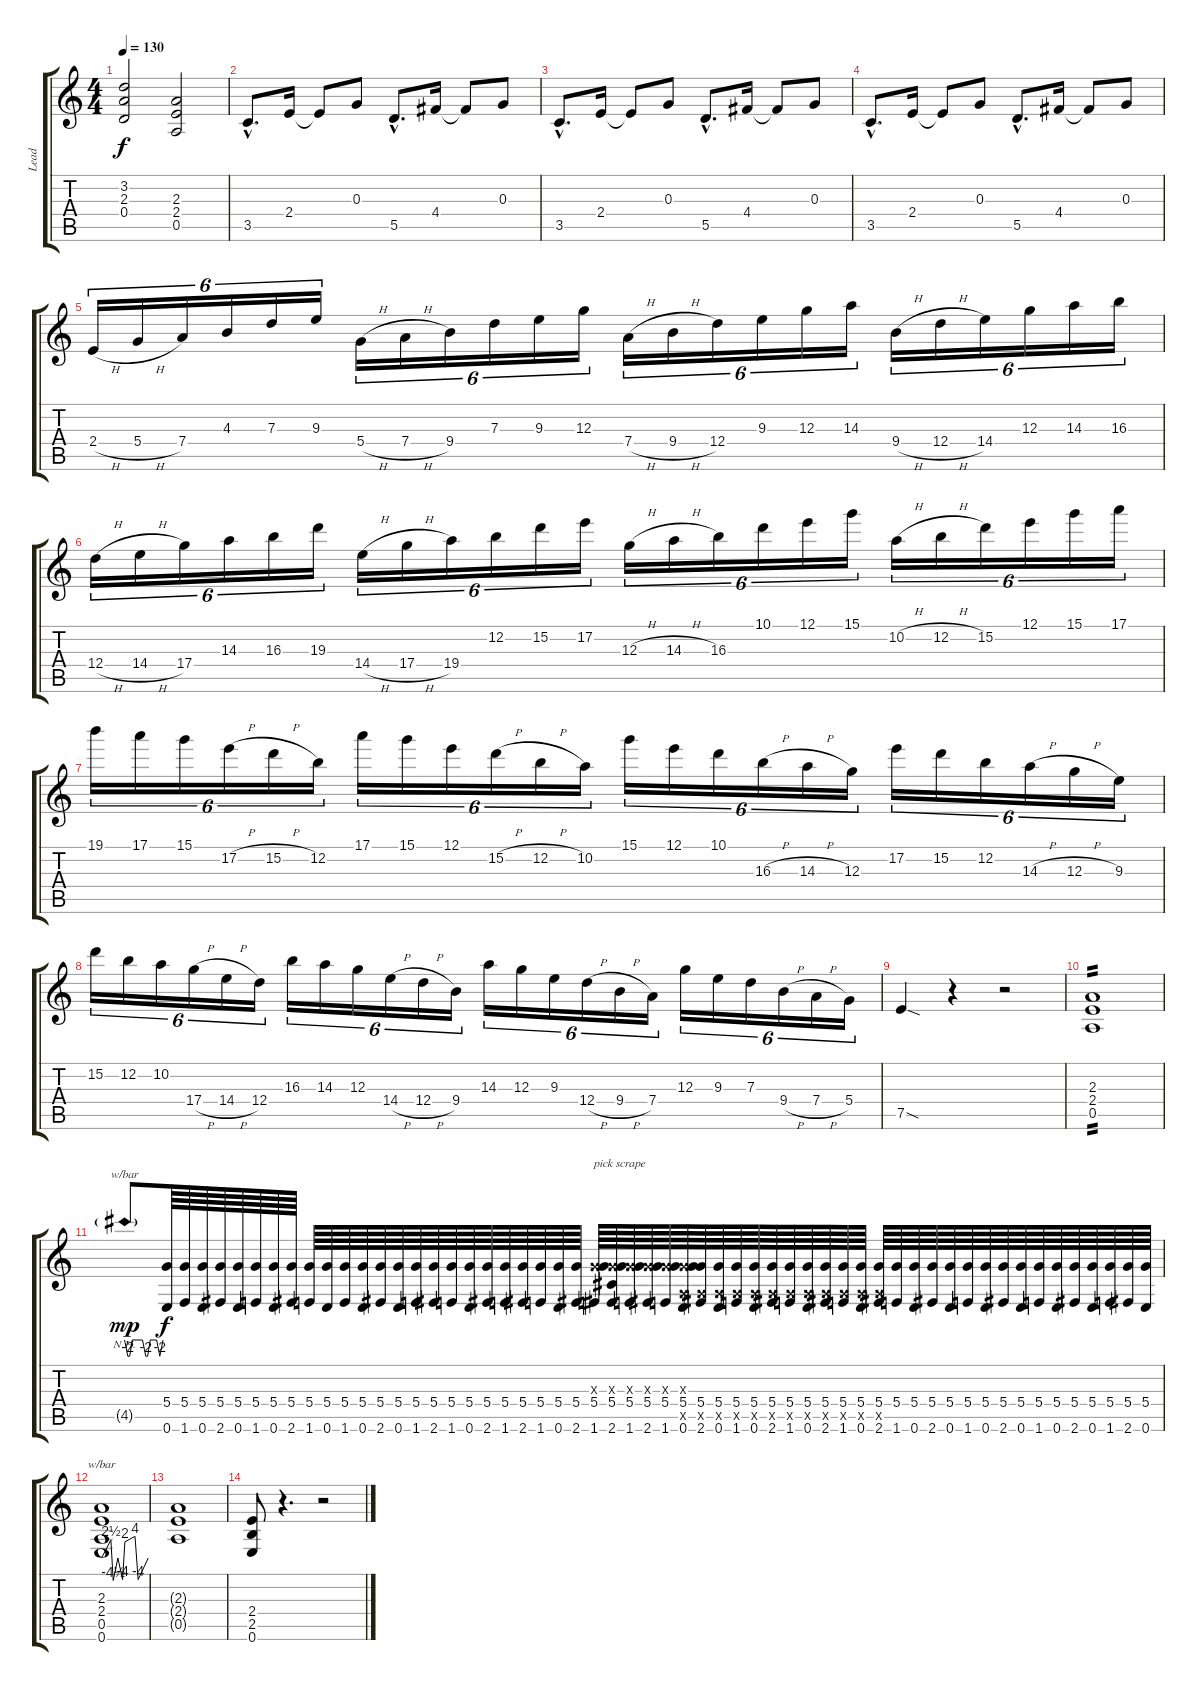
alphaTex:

\track ("Lead " "Lead ") {instrument distortionguitar}
\staff {score tabs}
\tuning (E4 B3 G3 D3 A2 E2) {hide}
\ts (4 4)
\tempo 130
\clef g2
\ks c
(3.2 2.3 0.4).2{dy f} (2.3 2.4 0.5).2 |
3.5{hac}.8{d} 2.4.16 2.4{t}.8 0.3.8 5.5{hac}.8{d} 4.4.16 4.4{t}.8 0.3.8 |
3.5{hac}.8{d} 2.4.16 2.4{t}.8 0.3.8 5.5{hac}.8{d} 4.4.16 4.4{t}.8 0.3.8 |
3.5{hac}.8{d} 2.4.16 2.4{t}.8 0.3.8 5.5{hac}.8{d} 4.4.16 4.4{t}.8 0.3.8 |
2.4{h}.16{tu (6 4)} 5.4{h}.16{tu (6 4)} 7.4.16{tu (6 4)} 4.3.16{tu (6 4)} 7.3.16{tu (6 4)} 9.3.16{tu (6 4)} 5.4{h}.16{tu (6 4)} 7.4{h}.16{tu (6 4)} 9.4.16{tu (6 4)} 7.3.16{tu (6 4)} 9.3.16{tu (6 4)} 12.3.16{tu (6 4)} 7.4{h}.16{tu (6 4)} 9.4{h}.16{tu (6 4)} 12.4.16{tu (6 4)} 9.3.16{tu (6 4)} 12.3.16{tu (6 4)} 14.3.16{tu (6 4)} 9.4{h}.16{tu (6 4)} 12.4{h}.16{tu (6 4)} 14.4.16{tu (6 4)} 12.3.16{tu (6 4)} 14.3.16{tu (6 4)} 16.3.16{tu (6 4)} |
12.4{h}.16{tu (6 4)} 14.4{h}.16{tu (6 4)} 17.4.16{tu (6 4)} 14.3.16{tu (6 4)} 16.3.16{tu (6 4)} 19.3.16{tu (6 4)} 14.4{h}.16{tu (6 4)} 17.4{h}.16{tu (6 4)} 19.4.16{tu (6 4)} 12.2.16{tu (6 4)} 15.2.16{tu (6 4)} 17.2.16{tu (6 4)} 12.3{h}.16{tu (6 4)} 14.3{h}.16{tu (6 4)} 16.3.16{tu (6 4)} 10.1.16{tu (6 4)} 12.1.16{tu (6 4)} 15.1.16{tu (6 4)} 10.2{h}.16{tu (6 4)} 12.2{h}.16{tu (6 4)} 15.2.16{tu (6 4)} 12.1.16{tu (6 4)} 15.1.16{tu (6 4)} 17.1.16{tu (6 4)} |
19.1.16{tu (6 4)} 17.1.16{tu (6 4)} 15.1.16{tu (6 4)} 17.2{h}.16{tu (6 4)} 15.2{h}.16{tu (6 4)} 12.2.16{tu (6 4)} 17.1.16{tu (6 4)} 15.1.16{tu (6 4)} 12.1.16{tu (6 4)} 15.2{h}.16{tu (6 4)} 12.2{h}.16{tu (6 4)} 10.2.16{tu (6 4)} 15.1.16{tu (6 4)} 12.1.16{tu (6 4)} 10.1.16{tu (6 4)} 16.3{h}.16{tu (6 4)} 14.3{h}.16{tu (6 4)} 12.3.16{tu (6 4)} 17.2.16{tu (6 4)} 15.2.16{tu (6 4)} 12.2.16{tu (6 4)} 14.3{h}.16{tu (6 4)} 12.3{h}.16{tu (6 4)} 9.3.16{tu (6 4)} |
15.2.16{tu (6 4)} 12.2.16{tu (6 4)} 10.2.16{tu (6 4)} 17.4{h}.16{tu (6 4)} 14.4{h}.16{tu (6 4)} 12.4.16{tu (6 4)} 16.3.16{tu (6 4)} 14.3.16{tu (6 4)} 12.3.16{tu (6 4)} 14.4{h}.16{tu (6 4)} 12.4{h}.16{tu (6 4)} 9.4.16{tu (6 4)} 14.3.16{tu (6 4)} 12.3.16{tu (6 4)} 9.3.16{tu (6 4)} 12.4{h}.16{tu (6 4)} 9.4{h}.16{tu (6 4)} 7.4.16{tu (6 4)} 12.3.16{tu (6 4)} 9.3.16{tu (6 4)} 7.3.16{tu (6 4)} 9.4{h}.16{tu (6 4)} 7.4{h}.16{tu (6 4)} 5.4.16{tu (6 4)} |
7.5{sod}.4 r.4 r.2 |
(2.3 2.4 0.5).1{tp 2} |
4.5{nh g}.8{tbe (custom default 0 0 5 -8 8 -8 12 0 18 0 28 0 33 -8 36 -8 40 0 50 0 55 -8 60 0) dy mp} (5.4 0.6).64{dy f} (5.4 1.6).64 (5.4 0.6).64 (5.4 2.6).64 (5.4 0.6).64 (5.4 1.6).64 (5.4 0.6).64 (5.4 2.6).64 (5.4 1.6).64 (5.4 0.6).64 (5.4 1.6).64 (5.4 0.6).64 (5.4 2.6).64 (5.4 0.6).64 (5.4 1.6).64 (5.4 2.6).64 (5.4 1.6).64 (5.4 0.6).64 (5.4 2.6).64 (5.4 1.6).64 (5.4 2.6).64 (5.4 1.6).64 (5.4 0.6).64 (5.4 2.6).64 (0.3{x} 5.4 1.6).64{txt "pick scrape"} (0.3{x} 5.4 4.5{t} 2.6).64 (0.3{x} 5.4 1.6).64 (0.3{x} 5.4 2.6).64 (0.3{x} 5.4 1.6).64 (0.3{x} 5.4 0.5{x} 0.6).64 (5.4 0.5{x} 2.6).64 (5.4 0.5{x} 0.6).64 (5.4 0.5{x} 1.6).64 (5.4 0.5{x} 0.6).64 (5.4 0.5{x} 2.6).64 (5.4 0.5{x} 1.6).64 (5.4 0.5{x} 0.6).64 (5.4 0.5{x} 2.6).64 (5.4 0.5{x} 1.6).64 (5.4 0.5{x} 0.6).64 (5.4 0.5{x} 2.6).64 (5.4 1.6).64 (5.4 0.6).64 (5.4 2.6).64 (5.4 0.6).64 (5.4 1.6).64 (5.4 0.6).64 (5.4 2.6).64 (5.4 0.6).64 (5.4 1.6).64 (5.4 0.6).64 (5.4 2.6).64 (5.4 0.6).64 (5.4 1.6).64 (5.4 2.6).64 (5.4 0.6).64 |
(2.3 2.4 0.5 0.6).1{tbe (custom default 0 0 12 10 15 -18 21 0 27 -16 30 8 43 16 47 -16 60 0)} |
(2.3{t} 2.4{t} 0.5{t}).1 |
(2.4 2.5 0.6).8 r.4{d} r.2
